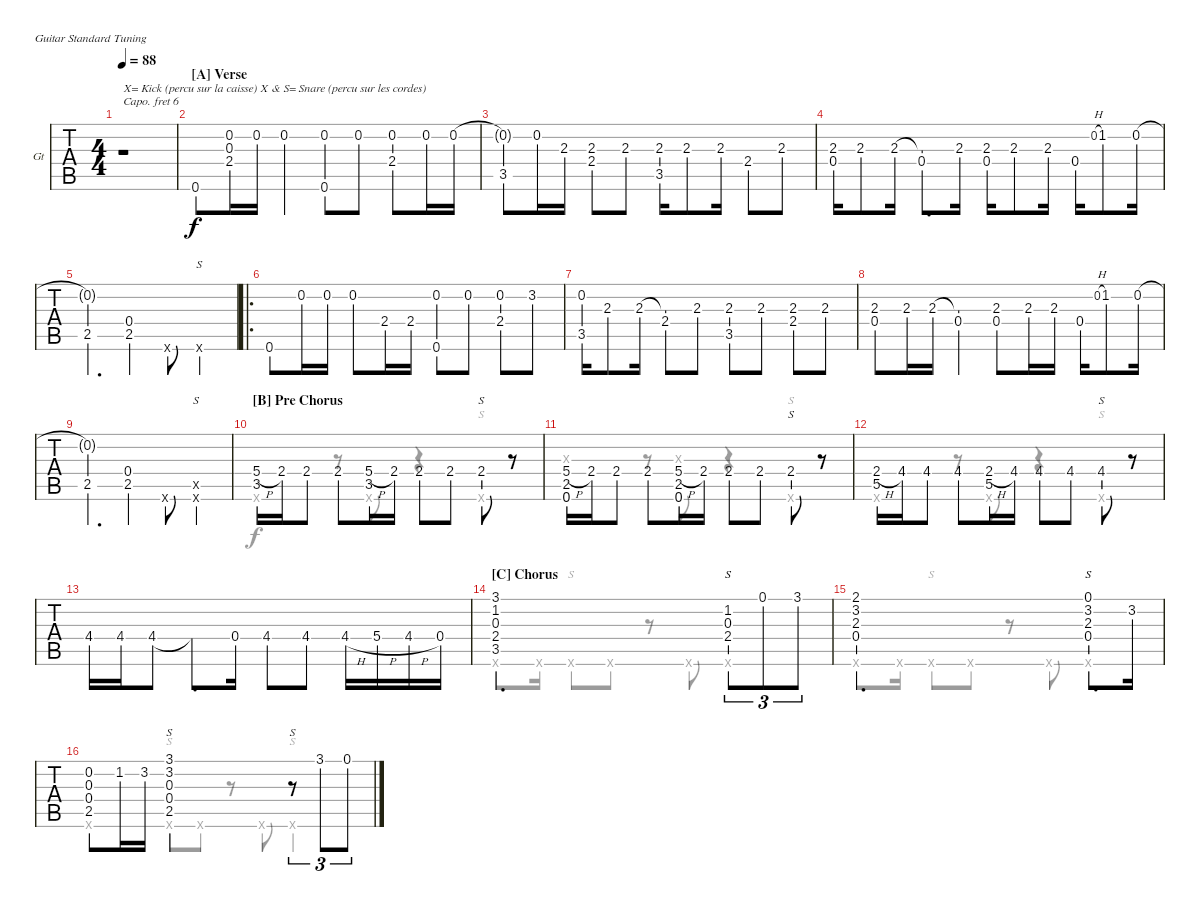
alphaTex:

\defaultSystemsLayout 4
\bracketExtendMode nobrackets
\firstSystemTrackNameOrientation horizontal
\otherSystemsTrackNameOrientation horizontal
\track ("Guitar" "Gt") {instrument acousticguitarsteel}
\staff {tabs}
\capo 6
\tuning (E4 B3 G3 D3 A2 E2)
\voice
\ts (4 4)
\tempo 88
\clef g2
\ks g
r.1{txt "X= Kick (percu sur la caisse) X & S= Snare (percu sur les cordes)" dy f instrument acousticguitarsteel} |
\section ("A" "Verse")
0.6.8 (2.4 0.3 0.2).16 0.2.16 0.2.4 (0.2 0.6).8 0.2.8 (0.2 2.4).8 0.2.16 0.2.16 |
(3.5 0.2{t}).8 0.2.16 2.3.16 (2.3 2.4).8 2.3.8 (3.5 2.3).16 2.3.8 2.3.16 2.4.8 2.3.8 |
(2.3 0.4).16 2.3.8 2.3.16 (2.3{t} 0.4).8{d} 2.3.16 (2.3 0.4).16 2.3.8 2.3.16 0.4.16 0.2{h}.8{gr} 1.2.8 0.2.16 |
(0.2{t} 2.5).4{d} (0.4 2.5).4 0.6{x}.8 0.6{x}.4{s} |
\ro
0.6.8 0.2.16 0.2.16 0.2.8 2.4.16 2.4.16 (0.2 0.6).8 0.2.8 (0.2 2.4).8 3.2.8 |
(3.5 0.2).16 2.3.8 2.3.16 (2.3{t} 2.4).8 2.3.8 (3.5 2.3).8 2.3.8 (2.4 2.3).8 2.3.8 |
(2.3 0.4).8 2.3.16 2.3.16 (2.3{t} 0.4).4 (2.3 0.4).8 2.3.16 2.3.16 0.4.16 0.2{h}.8{gr} 1.2.8 0.2.16 |
(0.2{t} 2.5).4{d} (0.4 2.5).4 0.6{x}.8 (0.6{x} 0.5{x}).4{s} |
\section ("B" "Pre Chorus")
(3.5 5.4{h}).16 2.4.16 2.4.8 2.4.8 (3.5 5.4{h}).16 2.4.16 2.4.8 2.4.8 2.4.8{s} r.8 |
(2.5 5.4{h} 0.6).16 2.4.16 2.4.8 2.4.8 (2.5 5.4{h} 0.6).16 2.4.16 2.4.8 2.4.8 2.4.8{s} r.8 |
(5.5 2.4{h}).16 4.4.16 4.4.8 4.4.8 (5.5 2.4{h}).16 4.4.16 4.4.8 4.4.8 4.4.8{s} r.8 |
4.4.16 4.4.16 4.4.8 4.4{t}.8{d} 0.4.16 4.4.8 4.4.8 4.4{h}.16 5.4{h}.16 4.4{h}.16 0.4.16 |
\section ("C" "Chorus")
(3.5 2.4 0.3 1.2 3.1).2{d} (2.4 0.3 1.2).8{s tu (3 2)} 0.1.8{tu (3 2)} 3.1.8{tu (3 2)} |
(0.4 2.3 3.2 2.1).2{d} (0.4 2.3 3.2 0.1).8{s d} 3.2.16 |
(2.5 0.4 0.3 0.2).8 1.2.16 3.2.16 (3.1 3.2 0.3 0.4 2.5).2{s} r.8{s tu (3 2)} 3.1.8{tu (3 2)} 0.1.8{tu (3 2)}
\voice
\clef g2
\ottava regular
\simile none
\ks g
|
|
|
|
|
|
|
|
|
0.6{x}.4 r.8 0.6{x}.8 r.4 0.6{x}.4{s} |
(0.6 0.3{x}).4 r.8 (0.6 0.3{x}).8 r.4 0.6{x}.4{s} |
0.6{x}.4 r.8 0.6{x}.8 r.4 0.6{x}.4{s} |
|
0.6{x}.8{d} 0.6{x}.16 0.6{x}.8{s} 0.6{x}.8 r.8 0.6{x}.8 0.6{x}.4{s} |
0.6{x}.8{d} 0.6{x}.16 0.6{x}.8{s} 0.6{x}.8 r.8 0.6{x}.8 0.6{x}.4{s} |
0.6{x}.4 0.6{x}.8{s} 0.6{x}.8 r.8 0.6{x}.8 0.6{x}.4{s}
